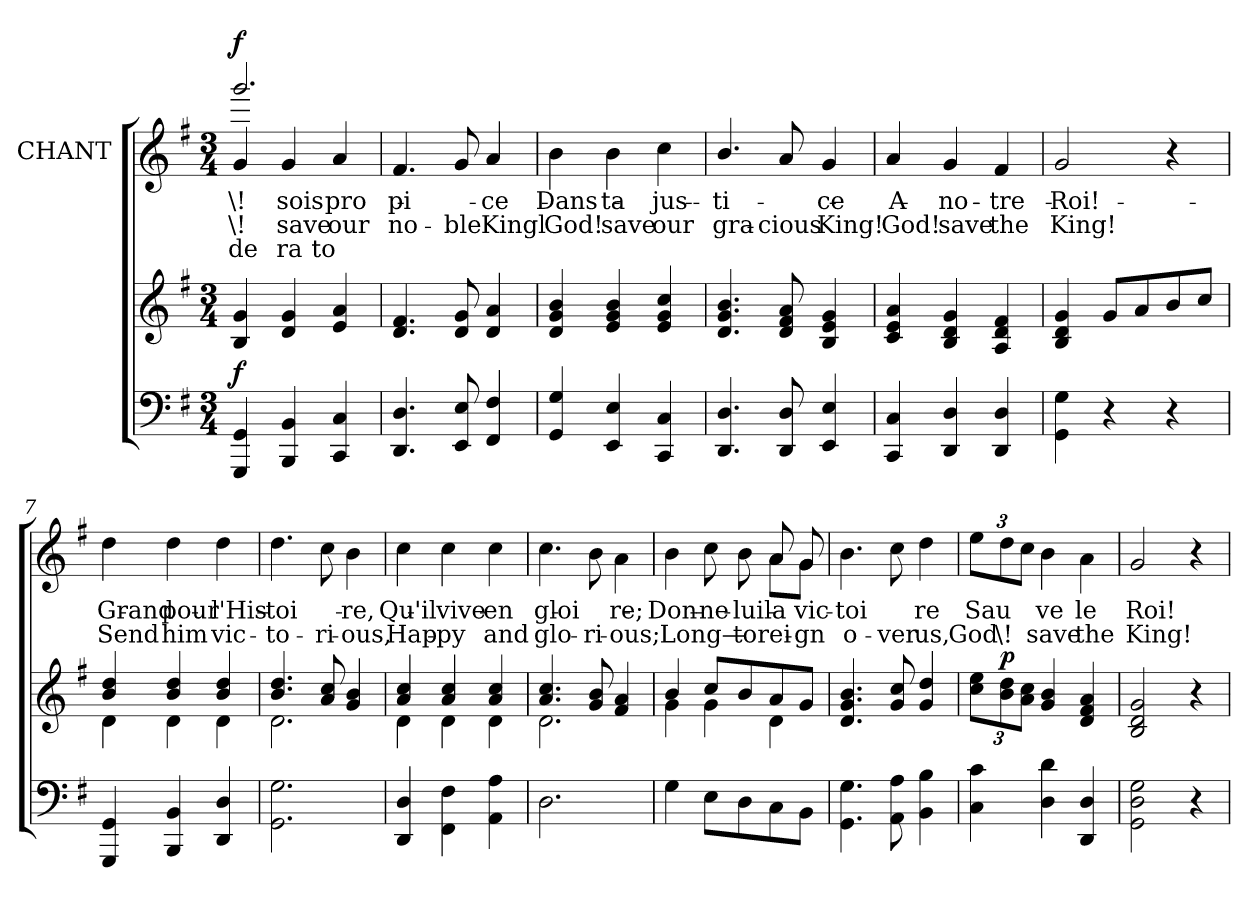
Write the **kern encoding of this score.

**kern	**dynam	**kern	**dynam	**kern	**text	**text	**text	**dynam
*part3	*part3	*part2	*part2	*part1	*part1	*part1	*part1	*part1
*staff3	*staff3	*staff2	*staff2	*staff1	*staff1	*staff1	*staff1	*staff1
*	*	*	*	*I"CHANT	*	*	*	*
*clefF4	*	*clefG2	*	*clefG2	*	*	*	*
*k[f#]	*	*k[f#]	*	*k[f#]	*	*	*	*
*M3/4	*	*M3/4	*	*M3/4	*	*	*	*
=1	=1	=1	=1	=1	=1	=1	=1	=1
*	*	*	*	*^	*	*	*	*
!	!LO:DY:a	!	!	!	!	!	!	!	!LO:DY:a
4GGi/ 4GGGi/	f	4gj/ 4Bj/	.	2.gggj/	4gi/	\!	\!	de	f
4BBi/ 4BBBi/	.	4gj/ 4dj/	.	.	4gi/	sois	save	ra	.
4Ci/ 4CCi/	.	4aj/ 4ej/	.	.	4ai/	pro-	our	to	.
*	*	*	*	*v	*v	*	*	*	*
=2	=2	=2	=2	=2	=2	=2	=2	=2
4.Di/ 4.DDi/	.	4.f#j/ 4.dj/	.	4.f#j/	pi-	no-	.	.
8Ei/ 8EEi/	.	8gj/ 8dj/	.	8gj/	--	ble	.	.
4F#i/ 4FF#i/	.	4aj/ 4dj/	.	4aj/	ce	Kingl	.	.
=3	=3	=3	=3	=3	=3	=3	=3	=3
4Gi/ 4GGi/	.	4bj/ 4gj/ 4dj/	.	4bj\	Dans	God!	.	.
4Ei/ 4EEi/	.	4bj/ 4gj/ 4ej/	.	4bj\	ta	save	.	.
4Ci/ 4CCi/	.	4ccj/ 4gj/ 4ej/	.	4ccj\	jus-	our	.	.
=4	=4	=4	=4	=4	=4	=4	=4	=4
4.Di/ 4.DDi/	.	4.bj/ 4.gj/ 4.dj/	.	4.bj/	ti-	gra-	.	.
8Di/ 8DDi/	.	8aj/ 8f#j/ 8dj/	.	8aj/	--	cious	.	.
4Ei/ 4EEi/	.	4gj/ 4ej/ 4Bj/	.	4gj/	ce	King!	.	.
!!LO:LB:g=z
=5	=5	=5	=5	=5	=5	=5	=5	=5
4Ci/ 4CCi/	.	4aj/ 4ej/ 4cj/	.	4aj/	A	God!	.	.
4Di/ 4DDi/	.	4gj/ 4dj/ 4Bj/	.	4gj/	no-	save	.	.
4Di/ 4DDi/	.	4f#j/ 4dj/ 4Aj/	.	4f#j/	tre	the	.	.
=6	=6	=6	=6	=6	=6	=6	=6	=6
4GGi\ 4Gi\	.	4gj/ 4dj/ 4Bj/	.	2gj/	Roi!	King!	.	.
4r	.	8gj/L	.	.	.	.	.	.
.	.	8aj/	.	.	.	.	.	.
4r	.	8bj/	.	4r	.	.	.	.
.	.	8ccj/J	.	.	.	.	.	.
=7	=7	=7	=7	=7	=7	=7	=7	=7
*	*	*^	*	*	*	*	*	*
4GGi/ 4GGGi/	.	4ddj/ 4bj/	4dZ\	.	4ddj\	Grand	Send	.	.
4BBi/ 4BBBi/	.	4ddj/ 4bj/	4dZ\	.	4ddj\	pour	him	.	.
4Di/ 4DDi/	.	4bj/ 4ddj/	4dZ\	.	4ddj\	l'His-	vic-	.	.
=8	=8	=8	=8	=8	=8	=8	=8	=8	=8
2.GGi\ 2.Gi\	.	4.ddj/ 4.bj/	2.dZ\	.	4.ddj\	toi-	to-	.	.
.	.	8ccj/ 8aj/	.	.	8ccj\	--	ri-	.	.
.	.	4bj/ 4gj/	.	.	4bj\	re,	ous,	.	.
!!LO:LB:g=z
=9	=9	=9	=9	=9	=9	=9	=9	=9	=9
4Di/ 4DDi/	.	4ccj/ 4aj/	4dZ\	.	4ccj\	Qu'il	Hap-	.	.
4FF#i\ 4F#i\	.	4ccj/ 4aj/	4dZ\	.	4ccj\	vive	py	.	.
4AAi\ 4Ai\	.	4ccj/ 4aj/	4dZ\	.	4ccj\	en	and	.	.
=10	=10	=10	=10	=10	=10	=10	=10	=10	=10
2.Di\	.	4.ccj/ 4.aj/	2.dZ\	.	4.ccj\	gloi-	glo-	.	.
.	.	8bj/ 8gj/	.	.	8bj\	--	ri-	.	.
.	.	4aj/ 4f#j/	.	.	4aj\	re;	ous;	.	.
=11	=11	=11	=11	=11	=11	=11	=11	=11	=11
*	*	*	*	*	*^	*	*	*	*
4Gi\	.	4bj/	4gZ\	.	4bj\	4ryy	Don-	Long—	.	.
8Ei\L	.	8ccj/L	4gZ\	.	8ccj\	8ryy	ne-	.	.	.
8Di\	.	8bj/	.	.	8bj\	8ryy	lui	to	.	.
8Ci\	.	8aj/	4dZ\	.	8aj/	8ai\L	la	rei-	.	.
8BBi\J	.	8gj/J	.	.	8gj/	8gi\J	vic-	gn	.	.
*	*	*v	*v	*	*	*	*	*	*	*
*	*	*	*	*v	*v	*	*	*	*
=12	=12	=12	=12	=12	=12	=12	=12	=12
4.GGi\ 4.Gi\	.	4.bj/ 4.gj/ 4.dj/	.	4.bj\	toi-	o-	.	.
8AAi\ 8Ai\	.	8ccj/ 8gj/	.	8ccj\	--	ver	.	.
4BBi\ 4Bi\	.	4ddj/ 4gj/	.	4ddj\	re	us,	.	.
!!LO:PB:g=z
=13	=13	=13	=13	=13	=13	=13	=13	=13
4Ci\ 4ci\	.	12ccj\ 12eej\L	.	12eej\L	Sau	God	.	.
!	!	!	!LO:DY:a	!	!	!	!	!
.	.	12bj\ 12ddj\	p	12ddj\	--	\!	.	.
.	.	12aj\ 12ccj\J	.	12ccj\J	.	.	.	.
4Di\ 4di\	.	4bj/ 4gj/	.	4bj\	ve	save	.	.
4Di/ 4DDi/	.	4aj/ 4f#j/ 4dj/	.	4aj\	le	the	.	.
=14	=14	=14	=14	=14	=14	=14	=14	=14
2GGi\ 2Gi\ 2Di\	.	2gj/ 2dj/ 2Bj/	.	2gj/	Roi!	King!	.	.
4r	.	4r	.	4r	.	.	.	.
=	=	=	=	=	=	=	=	=
*-	*-	*-	*-	*-	*-	*-	*-	*-
